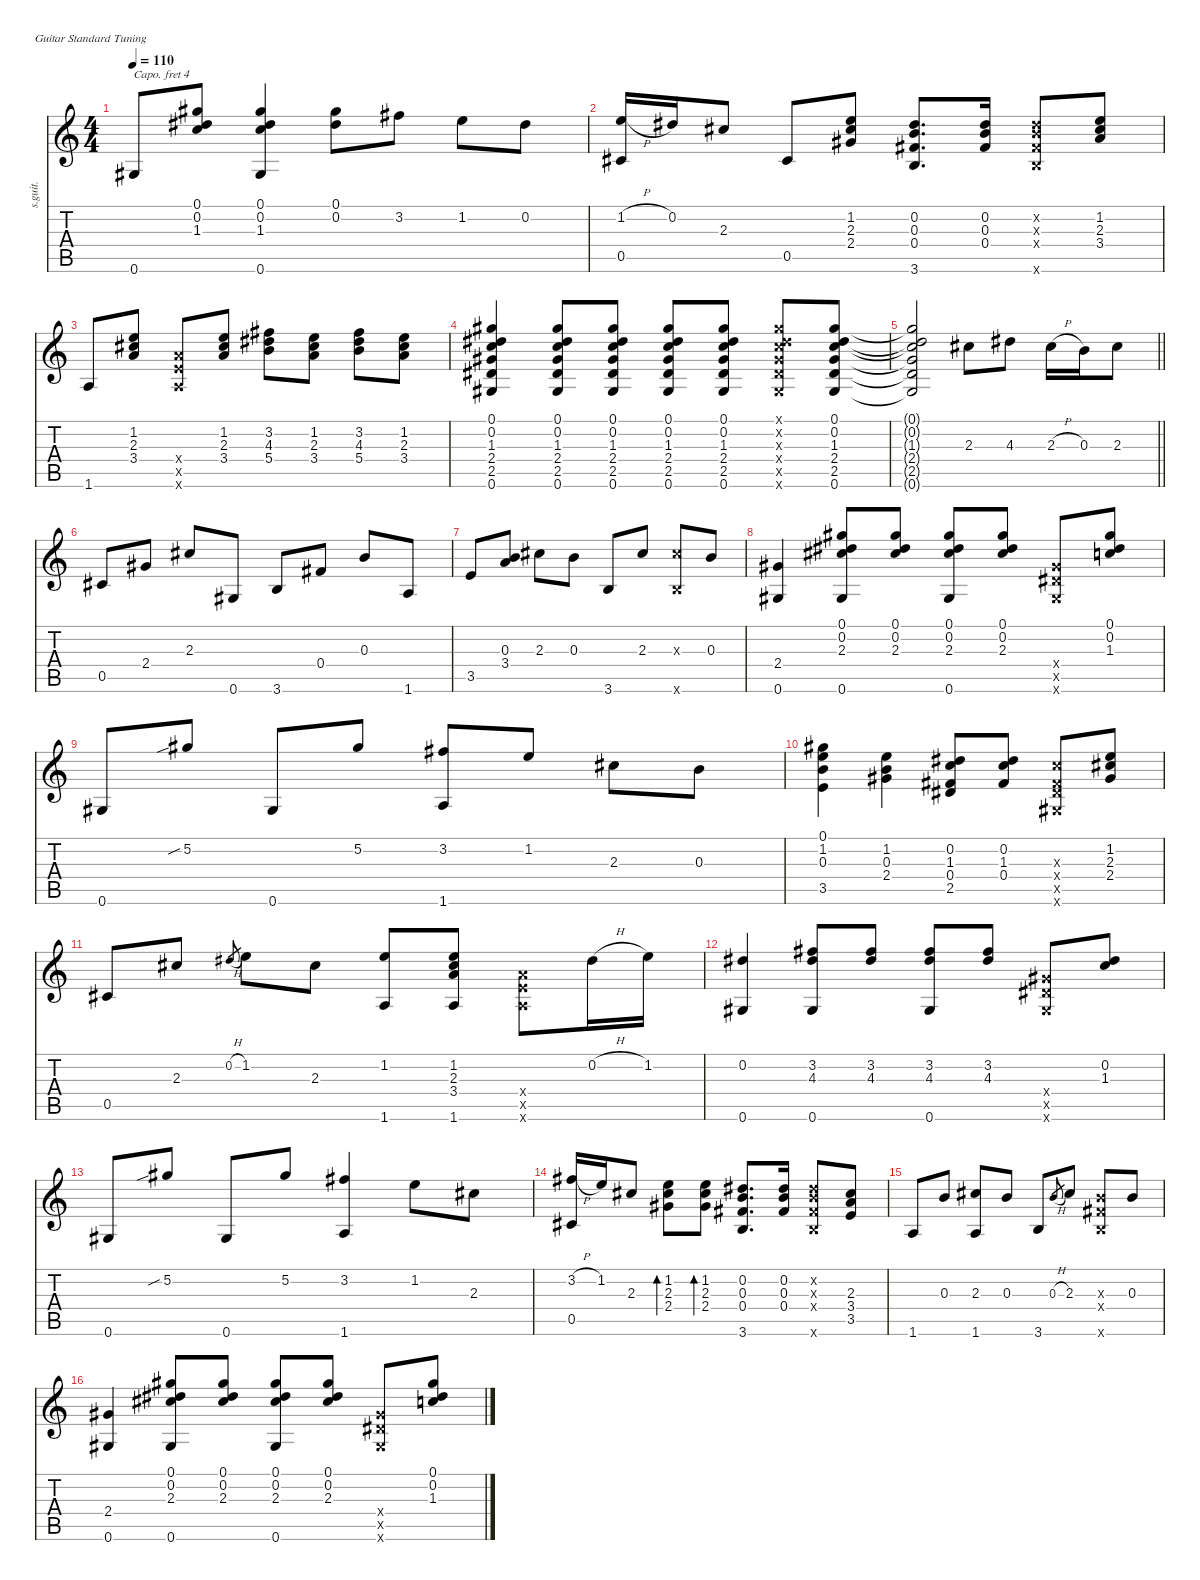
\defaultSystemsLayout 4
\hideDynamics
\bracketExtendMode nobrackets
\track ("Untitled" "s.guit.") {instrument acousticguitarsteel}
\staff {score tabs}
\capo 4
\tuning (E4 B3 G3 D3 A2 E2)
\ts (4 4)
\tempo 110
\clef g2
\ks c
0.6{acc #}.8{dy f beam Up} (0.1{acc #} 0.2{acc #} 1.3).8{beam Up} (0.1{acc #} 0.2{acc #} 1.3 0.6{acc #}).4{beam Up} (0.1{acc #} 0.2{acc #}).8{beam Down} 3.2{acc #}.8{beam Down} 1.2.8{beam Down} 0.2{acc #}.8{beam Down} |
(1.2{h} 0.5{acc #}).16{beam Up} 0.2{acc #}.16{beam Up} 2.3{acc #}.8{beam Up} 0.5{acc #}.8{beam Up} (1.2 2.3{acc #} 2.4{acc #}).8{beam Up} (0.2{acc #} 0.3 0.4{acc #} 3.6).8{d beam Up} (0.2{acc #} 0.3 0.4{acc #}).16{beam Up} (0.2{x acc #} 0.3{x} 0.4{x acc #} 3.6{x}).8{beam Up} (1.2 2.3{acc #} 3.4).8{beam Up} |
1.6.8{beam Up} (1.2 2.3{acc #} 3.4).8{beam Up} (3.4{x} 3.5{x} 1.6{x}).8{beam Up} (1.2 2.3{acc #} 3.4).8{beam Up} (3.2{acc #} 4.3{acc #} 5.4).8{beam Down} (1.2 2.3{acc #} 3.4).8{beam Down} (3.2{acc #} 4.3{acc #} 5.4).8{beam Down} (1.2 2.3{acc #} 3.4).8{beam Down} |
(0.1{acc #} 0.2{acc #} 1.3 2.4{acc #} 2.5{acc #} 0.6{acc #}).4{beam Up} (0.1{acc #} 0.2{acc #} 1.3 2.4{acc #} 2.5{acc #} 0.6{acc #}).8{beam Up} (0.1{acc #} 0.2{acc #} 1.3 2.4{acc #} 2.5{acc #} 0.6{acc #}).8{beam Up} (0.1{acc #} 0.2{acc #} 1.3 2.4{acc #} 2.5{acc #} 0.6{acc #}).8{beam Up} (0.1{acc #} 0.2{acc #} 1.3 2.4{acc #} 2.5{acc #} 0.6{acc #}).8{beam Up} (0.1{x acc #} 0.2{x acc #} 1.3{x} 2.4{x acc #} 2.5{x acc #} 0.6{x acc #}).8{beam Up} (0.1{acc #} 0.2{acc #} 1.3 2.4{acc #} 2.5{acc #} 0.6{acc #}).8{beam Up} |
\barLineRight lightlight
(0.1{t acc #} 0.2{t acc #} 1.3{t} 2.4{t acc #} 2.5{t acc #} 0.6{t acc #}).2{beam Up} 2.3{acc #}.8{beam Down} 4.3{acc #}.8{beam Down} 2.3{h acc #}.16{beam Down} 0.3.16{beam Down} 2.3{acc #}.8{beam Down} |
0.5{acc #}.8{beam Up} 2.4{acc #}.8{beam Up} 2.3{acc #}.8{beam Up} 0.6{acc #}.8{beam Up} 3.6.8{beam Up} 0.4{acc #}.8{beam Up} 0.3.8{beam Up} 1.6.8{beam Up} |
3.5.8{beam Up} (0.3 3.4).8{beam Up} 2.3{acc #}.8{beam Down} 0.3.8{beam Down} 3.6.8{beam Up} 2.3{acc #}.8{beam Up} (2.3{x acc #} 3.6{x}).8{beam Up} 0.3.8{beam Up} |
(2.4{acc #} 0.6{acc #}).4{beam Up} (0.1{acc #} 0.2{acc #} 2.3{acc #} 0.6{acc #}).8{beam Up} (0.1{acc #} 0.2{acc #} 2.3{acc #}).8{beam Up} (0.1{acc #} 0.2{acc #} 2.3{acc #} 0.6{acc #}).8{beam Up} (0.1{acc #} 0.2{acc #} 2.3{acc #}).8{beam Up} (2.4{x acc #} 2.5{x acc #} 0.6{x acc #}).8{beam Up} (0.1{acc #} 0.2{acc #} 1.3).8{beam Up} |
0.6{acc #}.8{beam Up} 5.2{sib acc #}.8{beam Up} 0.6{acc #}.8{beam Up} 5.2{acc #}.8{beam Up} (3.2{acc #} 1.6).8{beam Up} 1.2.8{beam Up} 2.3{acc #}.8{beam Down} 0.3.8{beam Down} |
(0.1{acc #} 1.2 0.3 3.5).4{beam Down} (1.2 0.3 2.4{acc #}).4{beam Down} (0.2{acc #} 1.3 0.4{acc #} 2.5{acc #}).8{beam Up} (0.2{acc #} 1.3 0.4{acc #}).8{beam Up} (1.3{x} 0.4{x acc #} 2.5{x acc #} 0.6{x acc #}).8{beam Up} (1.2 2.3{acc #} 2.4{acc #}).8{beam Up} |
0.5{acc #}.8{beam Up} 2.3{acc #}.8{beam Up} 0.2{h acc #}.8{gr dy mf beam Up} 1.2.8{dy f beam Down} 2.3{acc #}.8{beam Down} (1.2 1.6).8{beam Up} (1.2 2.3{acc #} 3.4 1.6).8{beam Up} (3.4{x} 3.5{x} 1.6{x}).8{beam Down} 0.2{h acc #}.16{beam Down} 1.2.16{beam Down} |
(0.2{acc #} 0.6{acc #}).4{beam Up} (3.2{acc #} 4.3{acc #} 0.6{acc #}).8{beam Up} (3.2{acc #} 4.3{acc #}).8{beam Up} (3.2{acc #} 4.3{acc #} 0.6{acc #}).8{beam Up} (3.2{acc #} 4.3{acc #}).8{beam Up} (2.4{x acc #} 2.5{x acc #} 0.6{x acc #}).8{beam Up} (0.2{acc #} 1.3).8{beam Up} |
0.6{acc #}.8{beam Up} 5.2{sib acc #}.8{beam Up} 0.6{acc #}.8{beam Up} 5.2{acc #}.8{beam Up} (3.2{acc #} 1.6).4{beam Up} 1.2.8{beam Down} 2.3{acc #}.8{beam Down} |
(3.2{h acc #} 0.5{acc #}).16{beam Up} 1.2.16{beam Up} 2.3{acc #}.8{beam Up} (1.2 2.3{acc #} 2.4{acc #}).8{bd 30 beam Down} (1.2 2.3{acc #} 2.4{acc #}).8{bd 30 beam Down} (0.2{acc #} 0.3 0.4{acc #} 3.6).8{d beam Up} (0.2{acc #} 0.3 0.4{acc #}).16{beam Up} (0.2{x acc #} 0.3{x} 0.4{x acc #} 3.6{x}).8{beam Up} (2.3{acc #} 3.4 3.5).8{beam Up} |
1.6.8{beam Up} 0.3.8{beam Up} (2.3{acc #} 1.6).8{beam Up} 0.3.8{beam Up} 3.6.8{beam Up} 0.3{h}.8{gr dy mf beam Up} 2.3{acc #}.8{dy f beam Up} (0.3{x} 0.4{x acc #} 3.6{x}).8{beam Up} 0.3.8{beam Up} |
(2.4{acc #} 0.6{acc #}).4{beam Up} (0.1{acc #} 0.2{acc #} 2.3{acc #} 0.6{acc #}).8{beam Up} (0.1{acc #} 0.2{acc #} 2.3{acc #}).8{beam Up} (0.1{acc #} 0.2{acc #} 2.3{acc #} 0.6{acc #}).8{beam Up} (0.1{acc #} 0.2{acc #} 2.3{acc #}).8{beam Up} (2.4{x acc #} 2.5{x acc #} 0.6{x acc #}).8{beam Up} (0.1{acc #} 0.2{acc #} 1.3).8{beam Up}
